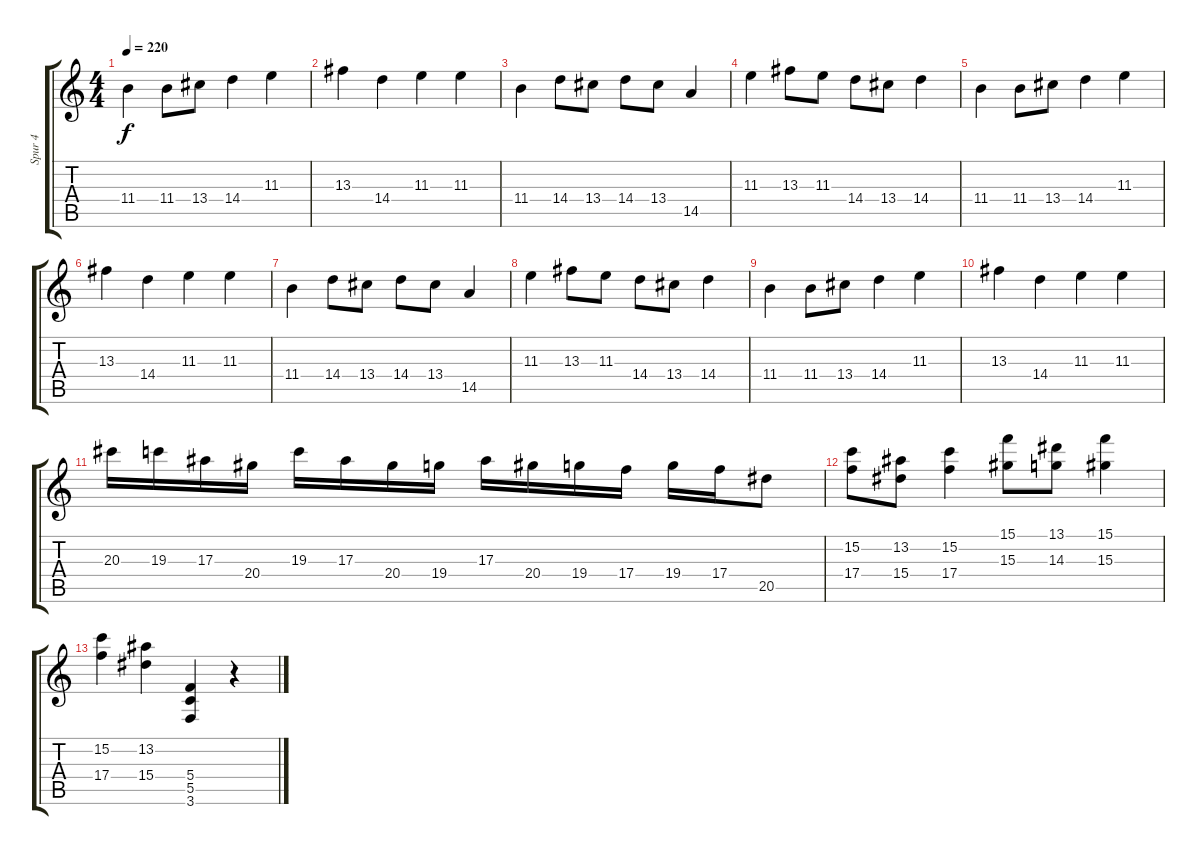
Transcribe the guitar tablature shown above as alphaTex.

\track ("Spur 4" "Spur 4") {instrument distortionguitar}
\staff {score tabs}
\tuning (D4 A3 F3 C3 G2 D2) {hide}
\ts (4 4)
\tempo 220
\clef g2
\ks c
11.4.4{dy f} 11.4.8 13.4.8 14.4.4 11.3.4 |
13.3.4 14.4.4 11.3.4 11.3.4 |
11.4.4 14.4.8 13.4.8 14.4.8 13.4.8 14.5.4 |
11.3.4 13.3.8 11.3.8 14.4.8 13.4.8 14.4.4 |
11.4.4 11.4.8 13.4.8 14.4.4 11.3.4 |
13.3.4 14.4.4 11.3.4 11.3.4 |
11.4.4 14.4.8 13.4.8 14.4.8 13.4.8 14.5.4 |
11.3.4 13.3.8 11.3.8 14.4.8 13.4.8 14.4.4 |
11.4.4 11.4.8 13.4.8 14.4.4 11.3.4 |
13.3.4 14.4.4 11.3.4 11.3.4 |
20.3.16 19.3.16 17.3.16 20.4.16 19.3.16 17.3.16 20.4.16 19.4.16 17.3.16 20.4.16 19.4.16 17.4.16 19.4.16 17.4.16 20.5.8 |
(15.2 17.4).8 (13.2 15.4).8 (15.2 17.4).4 (15.1 15.3).8 (13.1 14.3).8 (15.1 15.3).4 |
(15.2 17.4).4 (13.2 15.4).4 (5.4 5.5 3.6).4 r.4
